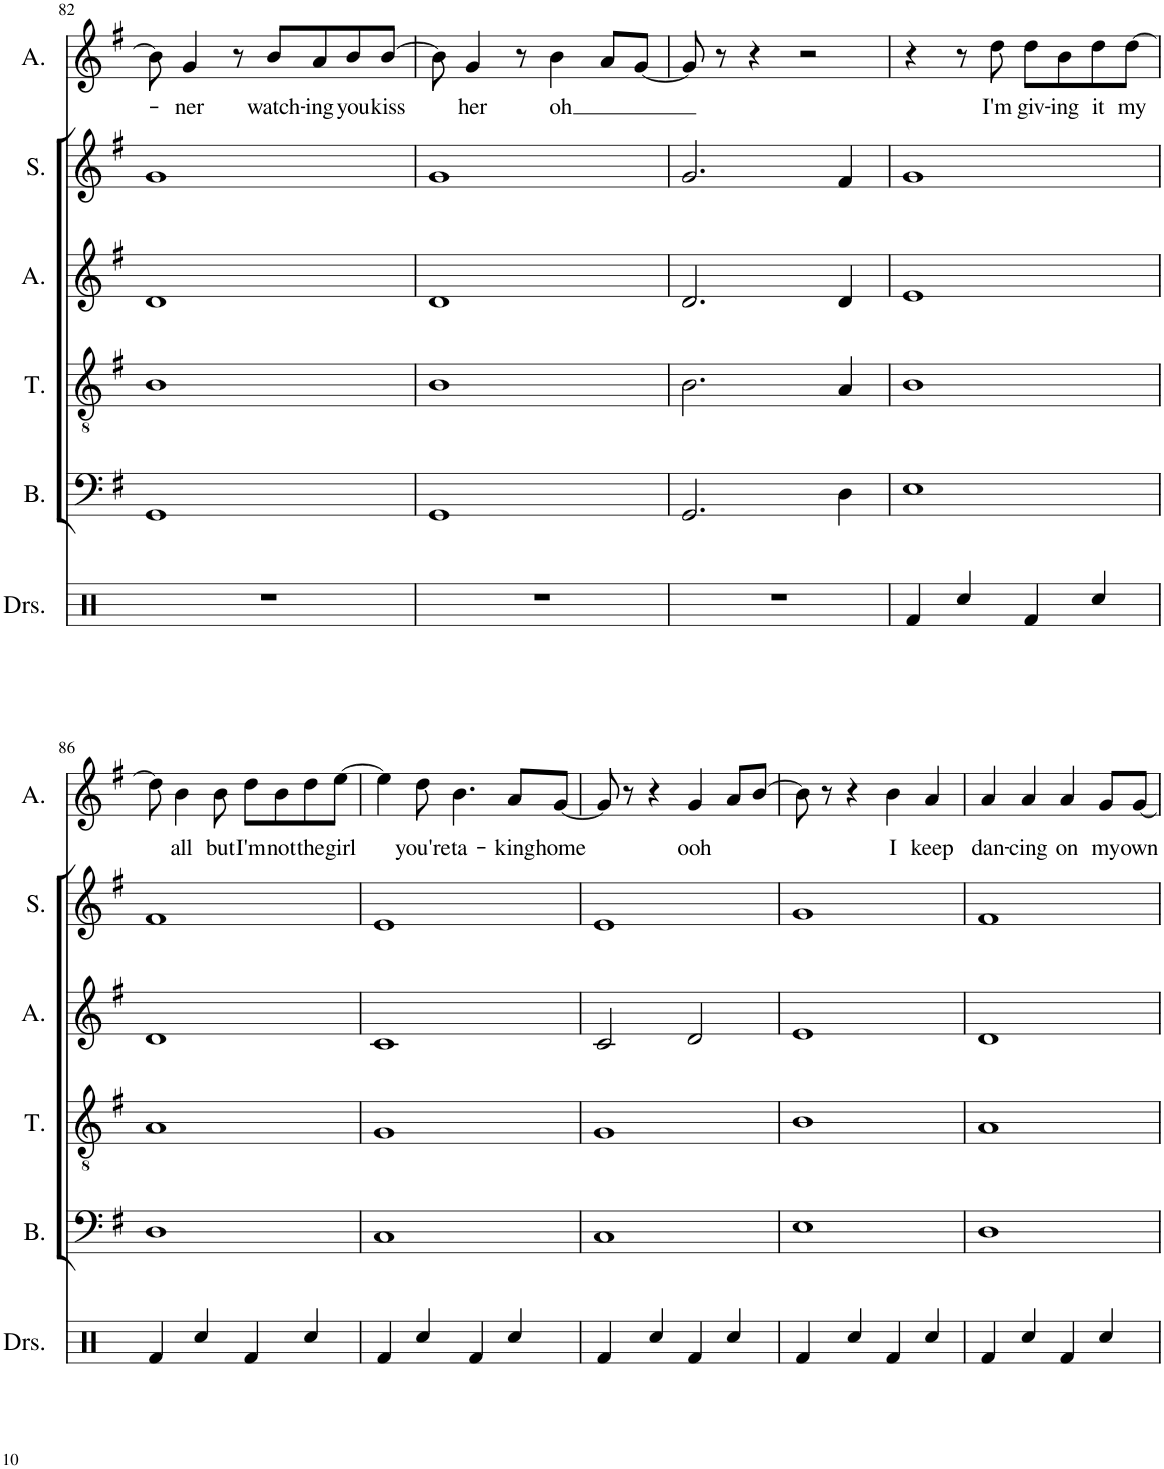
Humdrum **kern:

**kern	**kern	**kern	**kern	**kern	**kern	**text
*part6	*part5	*part4	*part3	*part2	*part1	*part1
*staff6	*staff5	*staff4	*staff3	*staff2	*staff1	*staff1
*I"Drumset	*I"Bass	*I"Tenor	*I"Alto	*I"Soprano	*I"Alto	*
*I'Drs.	*I'B.	*I'T.	*I'A.	*I'S.	*I'A.	*
!!LO:PB:g=z
*clefX	*clefF4	*clefGv2	*clefG2	*clefG2	*clefG2	*
*k[]	*k[f#]	*k[f#]	*k[f#]	*k[f#]	*k[f#]	*
*M4/4	*M4/4	*M4/4	*M4/4	*M4/4	*M4/4	*
=82	=82	=82	=82	=82	=82	=82
1r	1GG	1B	1d	1g	8b\]	.
!	!	!	!	!	!	!LO:LY:b
.	.	.	.	.	4g/	-ner
.	.	.	.	.	8r	.
!	!	!	!	!	!	!LO:LY:b
.	.	.	.	.	8b/L	watch-
!	!	!	!	!	!	!LO:LY:b
.	.	.	.	.	8a/	-ing
!	!	!	!	!	!	!LO:LY:b
.	.	.	.	.	8b/	you
!	!	!	!	!	!	!LO:LY:b
.	.	.	.	.	[8b/J	kiss
=83	=83	=83	=83	=83	=83	=83
1r	1GG	1B	1d	1g	8b\]	.
!	!	!	!	!	!	!LO:LY:b
.	.	.	.	.	4g/	her
.	.	.	.	.	8r	.
!	!	!	!	!	!	!LO:LY:b
.	.	.	.	.	4b\	oh
.	.	.	.	.	8a/L	.
.	.	.	.	.	[8g/J	.
=84	=84	=84	=84	=84	=84	=84
1r	2.GG/	2.B\	2.d/	2.g/	8g/]	.
.	.	.	.	.	8r	.
.	.	.	.	.	4r	.
.	.	.	.	.	2r	.
.	4D\	4A/	4d/	4f#/	.	.
=85	=85	=85	=85	=85	=85	=85
4Rf/	1E	1B	1e	1g	4r	.
4Rcc/	.	.	.	.	8r	.
!	!	!	!	!	!	!LO:LY:b
.	.	.	.	.	8dd\	I'm
!	!	!	!	!	!	!LO:LY:b
4Rf/	.	.	.	.	8dd\L	giv-
!	!	!	!	!	!	!LO:LY:b
.	.	.	.	.	8b\	-ing
!	!	!	!	!	!	!LO:LY:b
4Rcc/	.	.	.	.	8dd\	it
!	!	!	!	!	!	!LO:LY:b
.	.	.	.	.	[8dd\J	my
!!LO:LB:g=z
=86	=86	=86	=86	=86	=86	=86
4Rf/	1D	1A	1d	1f#	8dd\]	.
!	!	!	!	!	!	!LO:LY:b
.	.	.	.	.	4b\	all
4Rcc/	.	.	.	.	.	.
!	!	!	!	!	!	!LO:LY:b
.	.	.	.	.	8b\	but
!	!	!	!	!	!	!LO:LY:b
4Rf/	.	.	.	.	8dd\L	I'm
!	!	!	!	!	!	!LO:LY:b
.	.	.	.	.	8b\	not
!	!	!	!	!	!	!LO:LY:b
4Rcc/	.	.	.	.	8dd\	the
!	!	!	!	!	!	!LO:LY:b
.	.	.	.	.	[8ee\J	girl
=87	=87	=87	=87	=87	=87	=87
4Rf/	1C	1G	1c	1e	4ee\]	.
!	!	!	!	!	!	!LO:LY:b
4Rcc/	.	.	.	.	8dd\	you're
!	!	!	!	!	!	!LO:LY:b
.	.	.	.	.	4.b\	ta-
4Rf/	.	.	.	.	.	.
!	!	!	!	!	!	!LO:LY:b
4Rcc/	.	.	.	.	8a/L	-king
!	!	!	!	!	!	!LO:LY:b
.	.	.	.	.	[8g/J	home
=88	=88	=88	=88	=88	=88	=88
4Rf/	1C	1G	2c/	1e	8g/]	.
.	.	.	.	.	8r	.
4Rcc/	.	.	.	.	4r	.
!	!	!	!	!	!	!LO:LY:b
4Rf/	.	.	2d/	.	4g/	ooh
4Rcc/	.	.	.	.	8a/L	.
.	.	.	.	.	[8b/J	.
=89	=89	=89	=89	=89	=89	=89
4Rf/	1E	1B	1e	1g	8b\]	.
.	.	.	.	.	8r	.
4Rcc/	.	.	.	.	4r	.
!	!	!	!	!	!	!LO:LY:b
4Rf/	.	.	.	.	4b\	I
!	!	!	!	!	!	!LO:LY:b
4Rcc/	.	.	.	.	4a/	keep
=90	=90	=90	=90	=90	=90	=90
!	!	!	!	!	!	!LO:LY:b
4Rf/	1D	1A	1d	1f#	4a/	dan-
!	!	!	!	!	!	!LO:LY:b
4Rcc/	.	.	.	.	4a/	-cing
!	!	!	!	!	!	!LO:LY:b
4Rf/	.	.	.	.	4a/	on
!	!	!	!	!	!	!LO:LY:b
4Rcc/	.	.	.	.	8g/L	my
!	!	!	!	!	!	!LO:LY:b
.	.	.	.	.	[8g/J	own
=	=	=	=	=	=	=
*-	*-	*-	*-	*-	*-	*-
